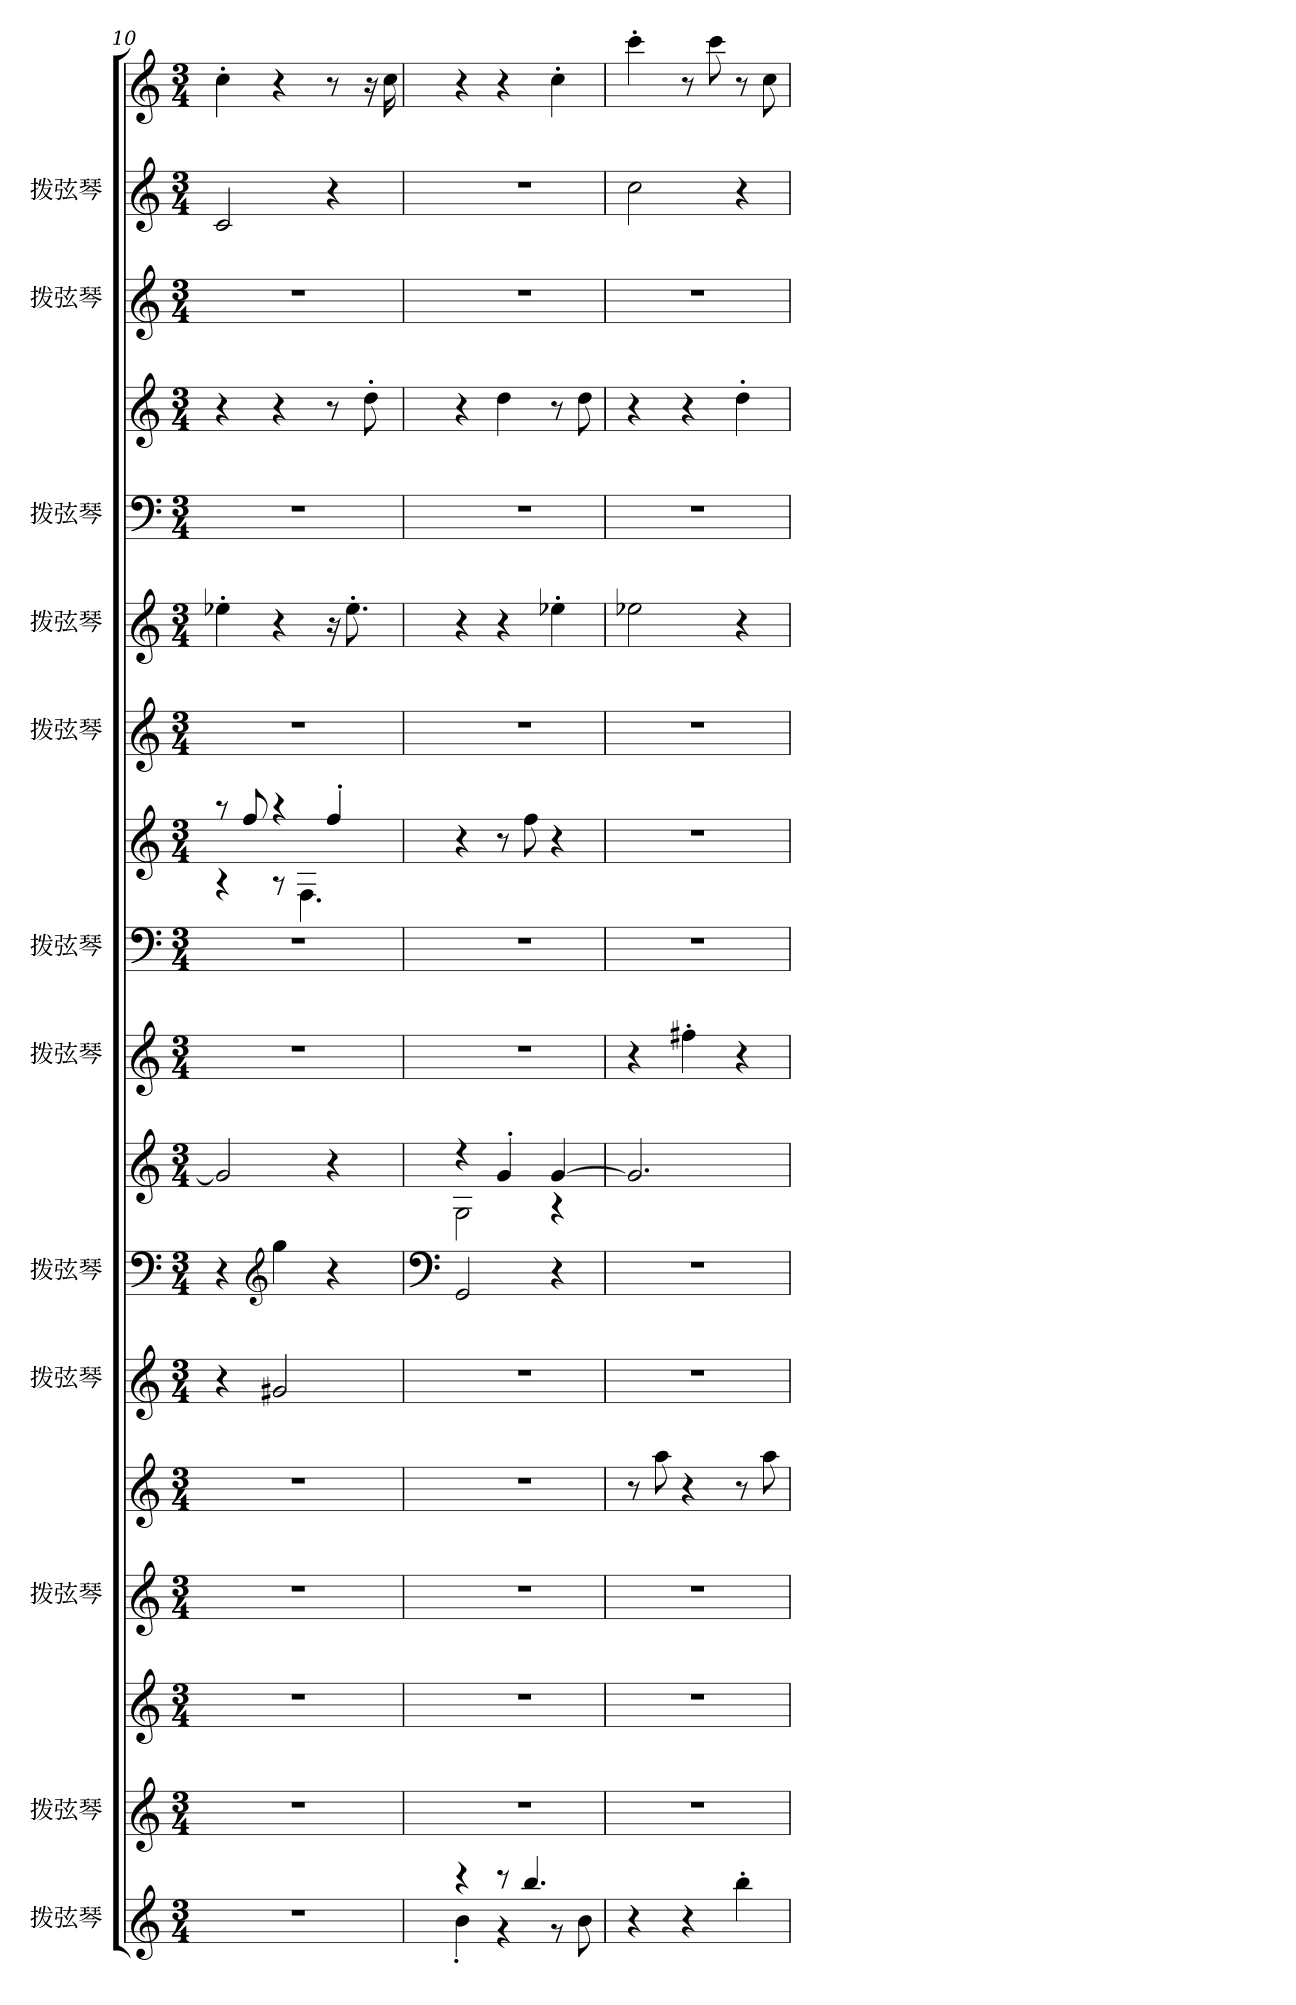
**kern	**kern	**kern	**kern	**kern	**kern	**kern	**kern	**kern	**kern	**kern	**kern	**kern	**kern	**kern	**kern	**kern	**kern
*part12	*part11	*part11	*part10	*part10	*part9	*part8	*part8	*part7	*part6	*part6	*part5	*part4	*part3	*part3	*part2	*part1	*part1
*staff18	*staff17	*staff16	*staff15	*staff14	*staff13	*staff12	*staff11	*staff10	*staff9	*staff8	*staff7	*staff6	*staff5	*staff4	*staff3	*staff2	*staff1
*I"拨弦琴	*I"拨弦琴	*	*I"拨弦琴	*	*I"拨弦琴	*I"拨弦琴	*	*I"拨弦琴	*I"拨弦琴	*	*I"拨弦琴	*I"拨弦琴	*I"拨弦琴	*	*I"拨弦琴	*I"拨弦琴	*
*clefG2	*clefG2	*clefG2	*clefG2	*clefG2	*clefG2	*clefF4	*clefG2	*clefG2	*clefF4	*clefG2	*clefG2	*clefG2	*clefF4	*clefG2	*clefG2	*clefG2	*clefG2
*k[]	*k[]	*k[]	*k[]	*k[]	*k[]	*k[]	*k[]	*k[]	*k[]	*k[]	*k[]	*k[]	*k[]	*k[]	*k[]	*k[]	*k[]
*M3/4	*M3/4	*M3/4	*M3/4	*M3/4	*M3/4	*M3/4	*M3/4	*M3/4	*M3/4	*M3/4	*M3/4	*M3/4	*M3/4	*M3/4	*M3/4	*M3/4	*M3/4
=10	=10	=10	=10	=10	=10	=10	=10	=10	=10	=10	=10	=10	=10	=10	=10	=10	=10
*	*	*	*	*	*	*	*	*	*	*^	*	*	*	*	*	*	*
2.r	2.r	2.r	2.r	2.r	4r	4r	2g/]	2.r	2.r	8r	4r	2.r	4ee-X'\	2.r	4r	2.r	2c/	4cc'\
.	.	.	.	.	.	.	.	.	.	8ff/	.	.	.	.	.	.	.	.
*	*	*	*	*	*	*clefG2	*	*	*	*	*	*	*	*	*	*	*	*
.	.	.	.	.	2g#X/	4gg\	.	.	.	4r	8r	.	4r	.	4r	.	.	4r
.	.	.	.	.	.	.	.	.	.	.	4.F\	.	.	.	.	.	.	.
.	.	.	.	.	.	4r	4r	.	.	4ff'/	.	.	16r	.	8r	.	4r	8r
.	.	.	.	.	.	.	.	.	.	.	.	.	8.ee-'\	.	.	.	.	.
.	.	.	.	.	.	.	.	.	.	.	.	.	.	.	8dd'\	.	.	16r
.	.	.	.	.	.	.	.	.	.	.	.	.	.	.	.	.	.	16cc\
*	*	*	*	*	*	*	*	*	*	*v	*v	*	*	*	*	*	*	*
=11	=11	=11	=11	=11	=11	=11	=11	=11	=11	=11	=11	=11	=11	=11	=11	=11	=11
*	*	*	*	*	*	*clefF4	*	*	*	*	*	*	*	*	*	*	*
*^	*	*	*	*	*	*	*^	*	*	*	*	*	*	*	*	*	*
4r	4b'\	2.r	2.r	2.r	2.r	2.r	2GG/	4r	2G\	2.r	2.r	4r	2.r	4r	2.r	4r	2.r	2.r	4r
8r	4r	.	.	.	.	.	.	4g'/	.	.	.	8r	.	4r	.	4dd\	.	.	4r
4.bb/	.	.	.	.	.	.	.	.	.	.	.	8ff\	.	.	.	.	.	.	.
.	8r	.	.	.	.	.	4r	[4g/	4r	.	.	4r	.	4ee-X'\	.	8r	.	.	4cc'\
.	8b\	.	.	.	.	.	.	.	.	.	.	.	.	.	.	8dd\	.	.	.
*v	*v	*	*	*	*	*	*	*v	*v	*	*	*	*	*	*	*	*	*	*
=12	=12	=12	=12	=12	=12	=12	=12	=12	=12	=12	=12	=12	=12	=12	=12	=12	=12
4r	2.r	2.r	2.r	8r	2.r	2.r	2.g/]	4r	2.r	2.r	2.r	2ee-X\	2.r	4r	2.r	2cc\	4ccc'\
.	.	.	.	8aa\	.	.	.	.	.	.	.	.	.	.	.	.	.
4r	.	.	.	4r	.	.	.	4ff#X'\	.	.	.	.	.	4r	.	.	8r
.	.	.	.	.	.	.	.	.	.	.	.	.	.	.	.	.	8ccc\
4bb'\	.	.	.	8r	.	.	.	4r	.	.	.	4r	.	4dd'\	.	4r	8r
.	.	.	.	8aa\	.	.	.	.	.	.	.	.	.	.	.	.	8cc\
=	=	=	=	=	=	=	=	=	=	=	=	=	=	=	=	=	=
*-	*-	*-	*-	*-	*-	*-	*-	*-	*-	*-	*-	*-	*-	*-	*-	*-	*-
